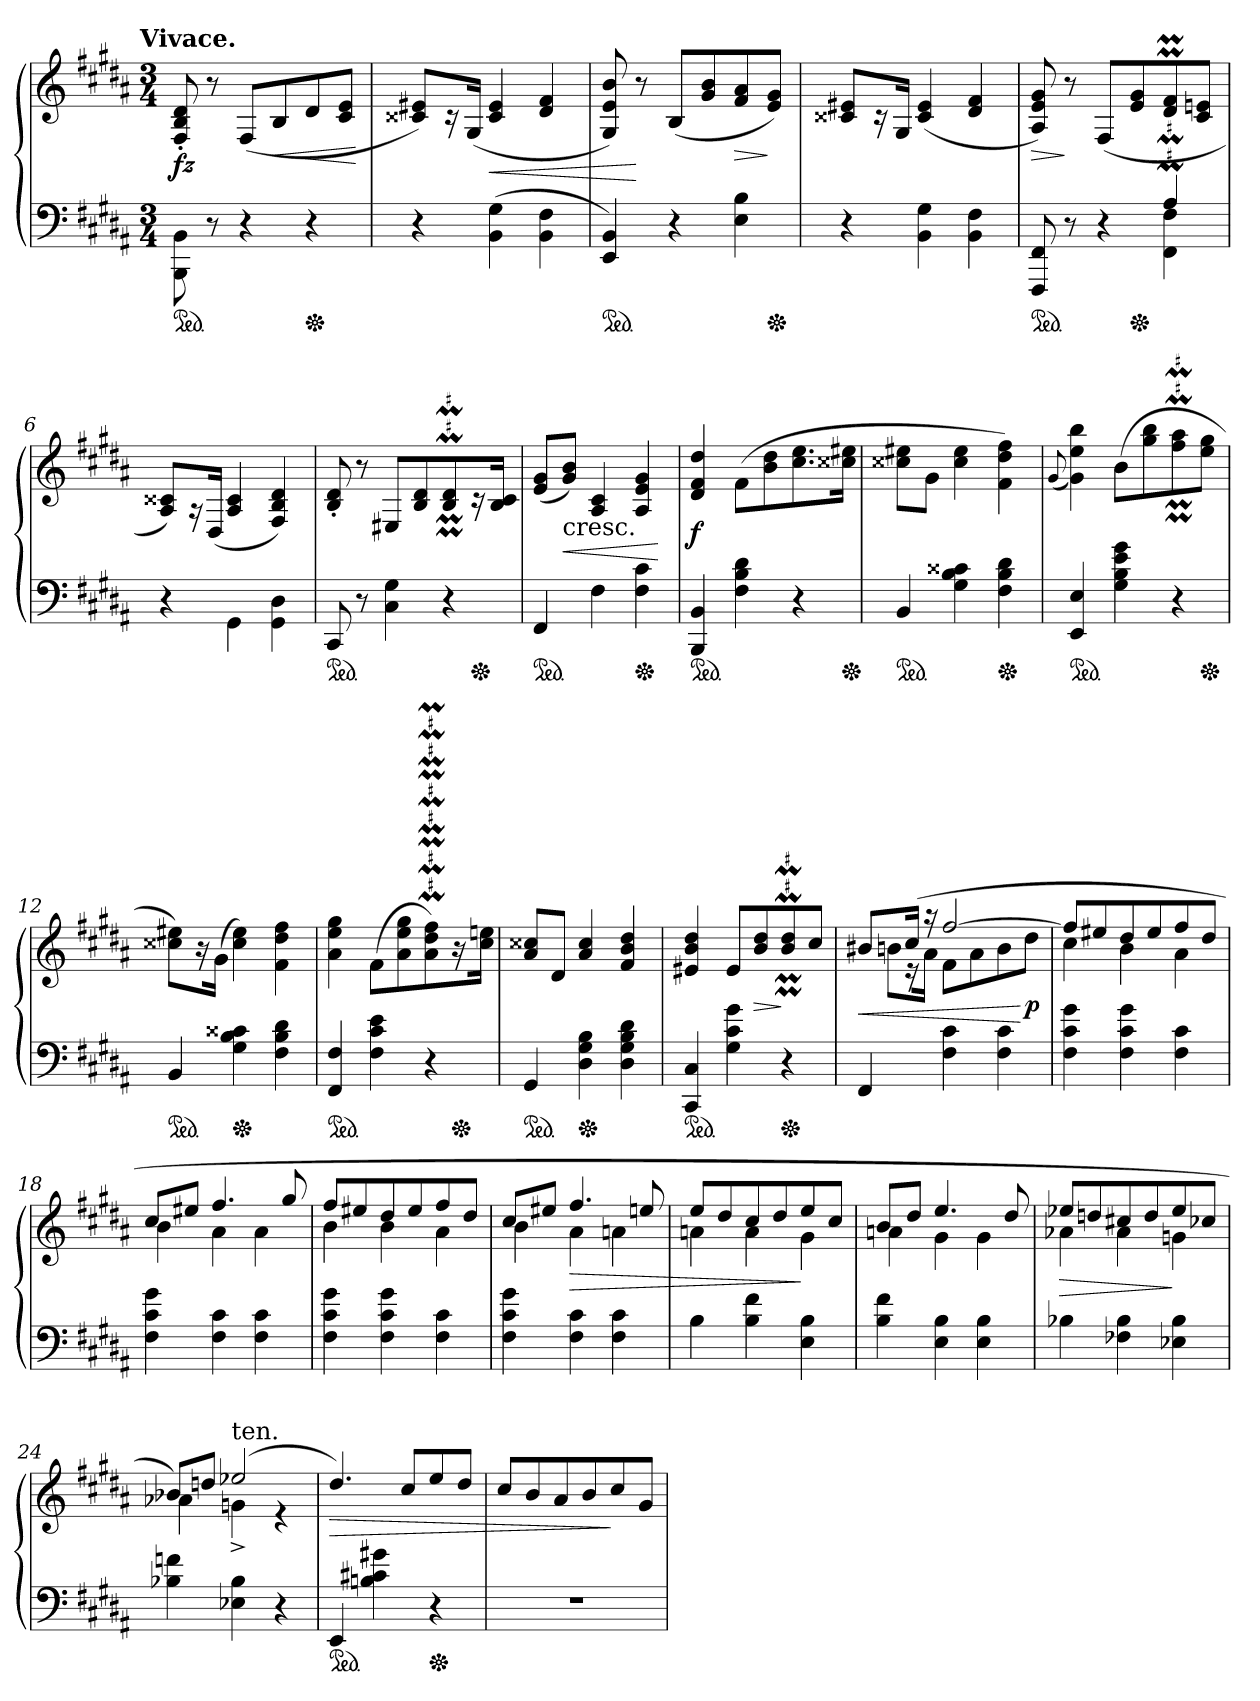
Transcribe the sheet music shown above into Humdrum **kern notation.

**kern	**kern	**dynam
*part1	*part1	*part1
*staff2	*staff1	*staff1/2
*clefF4	*clefG2	*
*k[f#c#g#d#a#]	*k[f#c#g#d#a#]	*
!!LO:TX:omd:t=Vivace.
*M3/4	*M3/4	*
*ped	*	*
=1	=1	=1
8BBB\ 8BB\	8F#'>/ 8B'>/ 8d#'>/	fz
8r	8r	.
4r	(>8F#/L	.
.	8B/	<
*Xped	*	*
4r	8d#	.
.	8c# 8eJ	.
.	.	[
=2	=2	=2
4r	8c##X 8e#XL)	.
.	16r	.
.	(>16G#/Jk	.
(4BB 4G#	4c## 4e#	<
4BB 4F#	4d# 4f#	.
=3	=3	=3
*ped	*	*
4EE 4BB)	8G# 8e 8b)	.
.	8r	[
4r	(>8BL	.
.	8g# 8b	.
4E 4B	8f# 8a#	>
*Xped	*	*
.	8e 8g#J)	]
=4	=4	=4
4r	8c##X 8e#XL	.
.	16r	.
.	16G#Jk	.
4BB 4G#	(>4c## 4e#	.
4BB 4F#	4d# 4f#	.
=5	=5	=5
*^	*	*
*ped	*	*	*
2ryy	8FFF# 8FF#	8A#/ 8e/ 8g#/)	>
.	8r	8r	]
.	4r	(>8F#/L	.
*Xped	*	*	*
.	.	8e 8g#	.
4A#	4FF# 4F#	8d#M 8f#M	.
.	.	8c# 8eJ	.
*v	*v	*	*
=6	=6	=6
4r	8A# 8c##XL)	.
.	16r	.
.	(>16D#/Jk	.
4GG#\	4A# 4c##	.
4GG#\ 4D#\	4F#/ 4B/ 4d#/)	.
=7	=7	=7
*ped	*	*
8CC#	8B'> 8d#'>	.
8r	8r	.
4C#\ 4G#\	8E#X/L	.
.	8B 8d#	.
4r	8BM 8d#M	.
*Xped	*	*
.	16r	.
.	16B 16c#Jk	.
=8	=8	=8
*ped	*	*
4FF#	(<8e 8g#L	.
!	!LO:TX:b:t=cresc.	!
.	8g# 8bJ)	<
4F#	4A# 4c#	.
*Xped	*	*
4F# 4c#	4A# 4e 4g#	.
.	.	[
=9	=9	=9
*ped	*	*
4BBB 4BB	4d# 4f# 4dd#	f
4F# 4B 4d#	(>8f#L	.
.	8b 8dd#	.
4r	8.cc# 8.ee	.
*Xped	*	*
.	16cc##X 16ee#XJk	.
=10	=10	=10
*ped	*	*
4BB	8cc##X 8ee#XL	.
.	8g#J	.
4G# 4B 4c##X	4cc## 4ee#	.
*Xped	*	*
4F# 4B 4d#	4f# 4dd# 4ff#)	.
=11	=11	=11
.	(8qqg#/	.
*ped	*	*
4EE 4E	4g# 4ee 4bb)	.
4G# 4B 4e 4g#	(8bL	.
.	8gg# 8bb	.
4r	8ff#M 8aa#M	.
*Xped	*	*
.	8ee 8gg#J	.
=12	=12	=12
*ped	*	*
4BB	8cc##X 8ee#XL)	.
.	16r	.
.	(16g#Jk	.
*Xped	*	*
4G# 4B 4c##X	4cc## 4ee#)	.
4F# 4B 4d#	4f# 4dd# 4ff#	.
=13	=13	=13
*ped	*	*
4FF# 4F#	4a# 4ee 4gg#	.
4F# 4c# 4e	(8f#L	.
.	8a# 8ee 8gg#	.
4r	8a#M 8dd#M 8ff#M)	.
*Xped	*	*
.	16r	.
.	16cc# 16eeJk	.
=14	=14	=14
*ped	*	*
4GG#	8a# 8cc##XL	.
.	8d#J	.
*Xped	*	*
4D# 4G# 4B	4a#/ 4cc##/	.
4D# 4G# 4B 4d#	4f# 4b 4dd#	.
=15	=15	=15
*ped	*	*
4CC# 4C#	4e#X 4b 4dd#	.
4G# 4c# 4g#	8e#L	.
.	8b 8dd#	>
*Xped	*	*
4r	8bM 8dd#M	]
.	8cc#J	.
=16	=16	=16
*	*^	*
4FF#	8b#XL	8bnL	<
.	(>16cc#Jk	16r	.
.	16r	16a#Jk	.
4F# 4c#	[2ff#	8f#L	.
.	.	8a#	.
4F# 4c#	.	8b	.
.	.	8dd#J	[ p
=17	=17	=17	=17
4F# 4c# 4g#	8ff#L]	4cc#	.
.	8ee#X	.	.
4F# 4c# 4g#	8dd#	4b	.
.	8ee#	.	.
4F# 4c#	8ff#	4a#	.
.	8dd#J	.	.
=18	=18	=18	=18
4F# 4c# 4g#	8cc#L	4b	.
.	8ee#XJ	.	.
4F# 4c#	4.ff#	4a#	.
4F# 4c#	.	4a#	.
.	8gg#	.	.
=19	=19	=19	=19
4F# 4c# 4g#	8ff#L	4b	.
.	8ee#X	.	.
4F# 4c# 4g#	8dd#	4b	.
.	8ee#	.	.
4F# 4c#	8ff#	4a#	.
.	8dd#J	.	.
=20	=20	=20	=20
4F# 4c# 4g#	8cc#L	4b	.
.	8ee#XJ	.	.
4F# 4c#	4.ff#	4a#	>
4F# 4c#	.	4an	.
.	8een	.	.
=21	=21	=21	=21
4B	8eeL	4an	.
.	8dd#	.	.
4B 4f#	8cc#	4a	.
.	8dd#	.	.
4E 4B	8ee	4g#	]
.	8cc#J	.	.
=22	=22	=22	=22
4B 4f#	8bL	4an	.
.	8dd#J	.	.
4E 4B	4.ee	4g#	.
4E 4B	.	4g#	.
.	8dd#	.	.
=23	=23	=23	=23
4B-X	8ee-XL	4a-X	>
.	8ddn	.	.
4F-X 4B-	8cc#X	4a-	.
.	8dd	.	.
4E-X 4B-	8ee-	4gn	]
.	8cc-XJ	.	.
=24	=24	=24	=24
4B-X 4fn	8b-XL)	4a-X	.
.	8ddnJ	.	.
!	!LO:TX:a:t=ten.	!	!
4E-X 4B-	(2ee-X	4gn^>	.
4r	.	4r	.
*	*v	*v	*
=25	=25	=25
*ped	*	*
4EE	4.dd#/)	>
4Bn 4c#X 4g#X	.	.
.	8cc#/L	.
*Xped	*	*
4r	8ee	.
.	8dd#J	.
=26	=26	=26
2.r	8cc#L	.
.	8b	.
.	8a#	.
.	8b	.
.	8cc#	]
.	8g#J	.
=	=	=
*-	*-	*-
